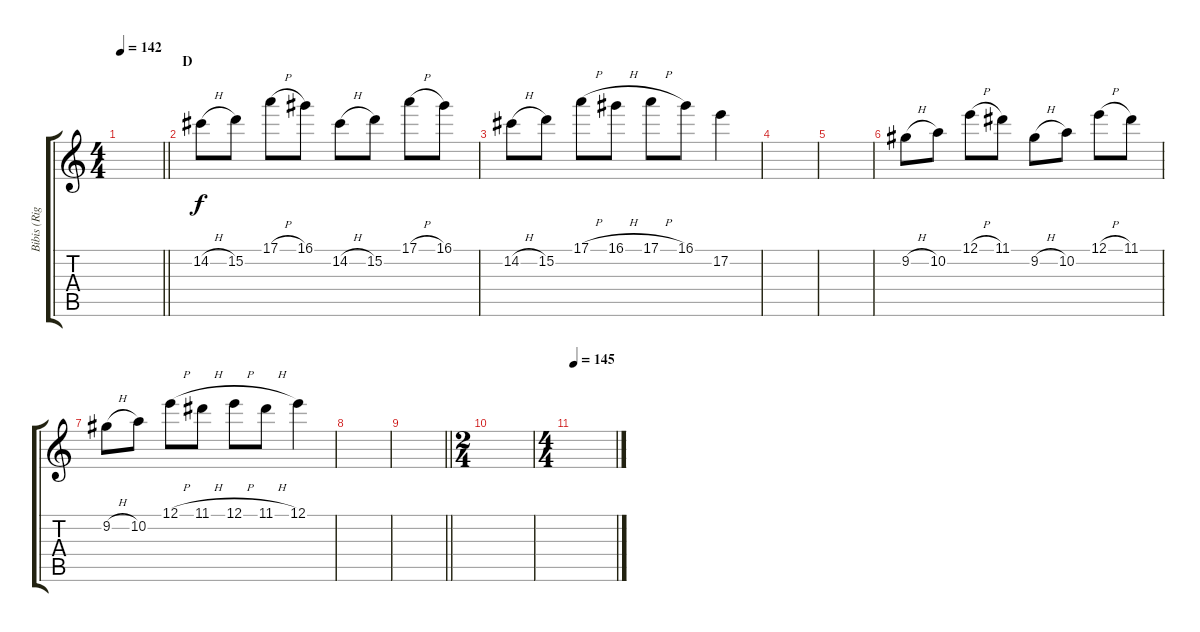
\track ("Bibis (Right)" "Bibis (Rig") {instrument overdrivenguitar}
\staff {score tabs}
\tuning (E4 B3 G3 D3 A2 E2) {hide}
\ts (4 4)
\tempo 142
\clef g2
\barLineRight lightlight
\ks c
|
\section ("" "D")
14.2{h}.8 15.2.8 17.1{h}.8 16.1.8 14.2{h}.8 15.2.8 17.1{h}.8 16.1.8 |
14.2{h}.8 15.2.8 17.1{h}.8 16.1{h}.8 17.1{h}.8 16.1.8 17.2.4 |
|
|
9.2{h}.8 10.2.8 12.1{h}.8 11.1.8 9.2{h}.8 10.2.8 12.1{h}.8 11.1.8 |
9.2{h}.8 10.2.8 12.1{h}.8 11.1{h}.8 12.1{h}.8 11.1{h}.8 12.1.4 |
|
\barLineRight lightlight
|
\ts (2 4)
|
\ts (4 4)
\tempo 145
